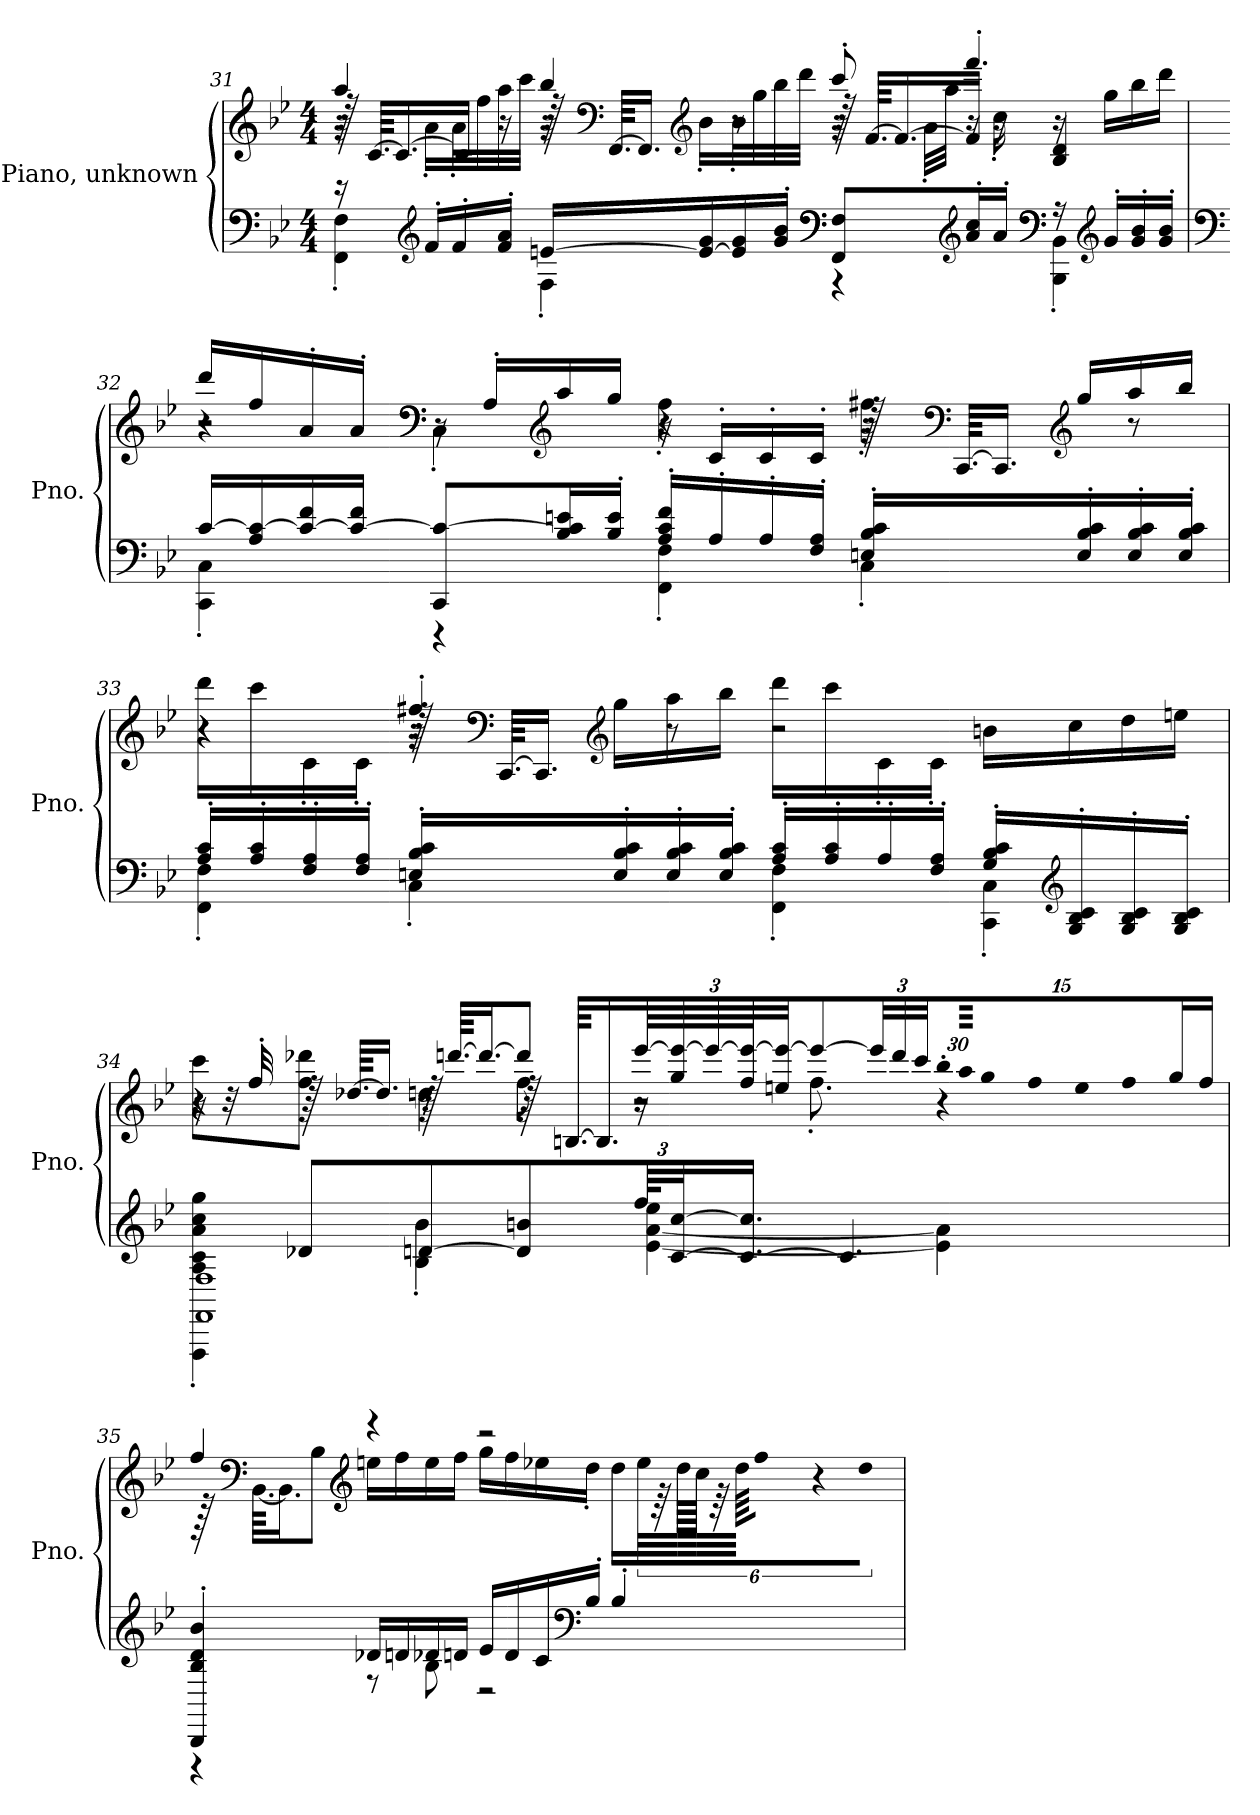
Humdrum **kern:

**kern	**kern
*part1	*part1
*staff2	*staff1
*I"Piano, unknown	*
*I'Pno.	*
!!LO:LB:g=z
*clefF4	*clefG2
*k[b-e-]	*k[b-e-]
*M4/4	*M4/4
=31	=31
*^	*^
*	*	*	*^
16r	4FF\' 4F\'	4aa/	16r	128r
.	.	.	.	[64.c/KKLL
.	.	.	.	16.c/_
*clefG2	*	*	*	*
16f'/LL	.	.	16a'\LL	.
16f'/	.	.	32a'\L	16c/JJ]
.	.	.	32ff\	.
16f/' 16a/'JJ	.	.	32aa\	16r
.	.	.	32ccc\JJJ	.
[16en/LL	4F'\	4bb-/	16r	128r
*	*	*clefF4	*	*
.	.	.	.	[64.FF/KKLL
.	.	.	.	16.FF/JJ]
*	*	*clefG2	*	*
16e/_ 16g/	.	.	16b-'\LL	.
16e/] 16g/	.	.	32b-'\L	8r
.	.	.	32gg\	.
16g/' 16b-/'JJ	.	.	32bb-\	.
.	.	.	32ddd\JJJ	.
*clefF4	*	*	*	*
8FF/ 8F/L	4r	8ccc'/	16r	128r
.	.	.	.	[64.f/KKLL
.	.	.	.	16.f/_
.	.	.	32a'\LLL	.
.	.	.	32aa\JJJ	.
*clefG2	*	*	*	*
16a/' 16cc/'L	.	4.fff'/	16r	16f/JJ]
16a'/JJ	.	.	16cc'\	16r
*clefF4	*	*	*	*
16r	4BBB-\' 4BB-\'	.	16r	4B-/ 4d/
*clefG2	*	*	*	*
16g'/LL	.	.	16gg\LL	.
16g/' 16b-/'	.	.	16bb-\	.
16g/' 16b-/'JJ	.	.	16ddd\JJ	.
!!LO:LB:g=z	!!	!!
=32	=32	=32	=32	=32
*clefF4	*	*	*	*
[16c/LL	4CC\' 4C\'	16ddd/LL	4r	2r
16A/ 16c/_	.	16ff/	.	.
16c/_ 16f/	.	16a'/	.	.
16c/_ 16f/JJ	.	16a'/JJ	.	.
*	*	*clefF4	*	*
8CC/ 8c/_L	4r	16r	4C'\	.
.	.	16A'/LL	.	.
*	*	*clefG2	*	*
16B-/ 16c/] 16en/L	.	16aa/	.	.
16B-/' 16e/'JJ	.	16gg/JJ	.	.
16A/' 16c/' 16f/'LL	4FF\' 4F\'	16r	4ff'\	4r
16A'/	.	16c'/LL	.	.
16A'/	.	16c'/	.	.
16F/' 16A/'JJ	.	16c'/JJ	.	.
16En/' 16B-/' 16c/'LL	4C'\	16r	4ff#X'\	128r
*	*	*clefF4	*	*
.	.	.	.	[64.CC/KKLL
.	.	.	.	16.CC/JJ]
*	*	*clefG2	*	*
16E/' 16B-/' 16c/'	.	16gg/LL	.	.
16E/' 16B-/' 16c/'	.	16aa/	.	8r
16E/' 16B-/' 16c/'JJ	.	16bb-/JJ	.	.
!!LO:PB:g=z	!!	!!
=33	=33	=33	=33	=33
16A/' 16c/'LL	4FF\' 4F\'	4r	16ddd\LL	4r
16A/' 16c/'	.	.	16ccc\	.
16F/' 16A/'	.	.	16c'\	.
16F/' 16A/'JJ	.	.	16c'\JJ	.
16En/' 16B-/' 16c/'LL	4C'\	4ff#X'/	16r	128r
*	*	*clefF4	*	*
.	.	.	.	[64.CC/KKLL
.	.	.	.	16.CC/JJ]
*	*	*clefG2	*	*
16E/' 16B-/' 16c/'	.	.	16gg\LL	.
16E/' 16B-/' 16c/'	.	.	16aa\	8r
16E/' 16B-/' 16c/'JJ	.	.	16bb-\JJ	.
16A/' 16c/'LL	4FF\' 4F\'	2r	16ddd\LL	2r
16A/' 16c/'	.	.	16ccc\	.
16A'/	.	.	16c'\	.
16F/' 16A/'JJ	.	.	16c'\JJ	.
16G/' 16B-/' 16c/'LL	4CC\' 4C\'	.	16bn\LL	.
*clefG2	*	*	*	*
16G/' 16B-/' 16c/'	.	.	16cc\	.
16G/' 16B-/' 16c/'	.	.	16dd\	.
16G/' 16B-/' 16c/'JJ	.	.	16een\JJ	.
!!LO:LB:g=z
=34	=34	=34	=34	=34
*	*^	*	*	*^
8r	4FFF\' 4A\' 4c\' 4a\' 4cc\' 4gg\'	1FF 1F	4r	8ccc\L	16r	4r
.	.	.	.	.	32r	.
.	.	.	.	.	32ff'/	.
8d-X/L	.	.	.	8ff\ 8ddd-X\J	128r	.
.	.	.	.	.	[64.dd-X/KKLL	.
.	.	.	.	.	16.dd-/JJ]	.
[8dn/	4B-\' 4b-\'	.	128r	4ddn\	8r	8r
.	.	.	[64.dddn/KKLL	.	.	.
.	.	.	16.ddd/J_	.	.	.
8d/] 8bn/	.	.	8ddd/J]	.	128r	8ff\
.	.	.	.	.	[64.Bn/KKLL	.
.	.	.	.	.	16.B/]	.
*Xbrackettup	*	*	*	*	*Xbrackettup	*
96ff/KLL	[4e-\ [4a\ 4ee-\	.	2r	16r	[96eee-/LL	2r
[48c/ [48cc/J	.	.	.	.	96gg/ 96eee-/_	.
.	.	.	.	.	96eee-/_	.
16.c/_ 16.cc/]JJ	.	.	.	.	96ff/ 96eee-/_J	.
.	.	.	.	.	48een/ 48eee-/_JJ	.
.	.	.	.	8.ff'\	8eee-/_	.
4.c/]	.	.	.	.	.	.
.	.	.	.	.	48eee-/LL]	.
.	.	.	.	.	48ddd/	.
.	.	.	.	.	48ccc/	.
!	!	!	!	!	!LO:N:vis=64	!
.	4e-\] 4a\]	.	.	4r	960%17bb-'/L	.
!	!	!	!	!	!LO:N:vis=64	!
.	.	.	.	.	960%17aa/	.
.	.	.	.	.	1920ryy	.
!	!	!	!	!	!LO:N:vis=64	!
.	.	.	.	.	960%17gg/	.
!	!	!	!	!	!LO:N:vis=64	!
.	.	.	.	.	960%17ff/	.
!	!	!	!	!	!LO:N:vis=64	!
.	.	.	.	.	960%17ee/J	.
!	!	!	!	!	!LO:N:vis=32	!
.	.	.	.	.	640%23ff/J	.
.	.	.	.	.	16gg/	.
.	.	.	.	.	16ff/JJ	.
*	*v	*v	*	*	*	*
*	*	*	*v	*v	*v
!!LO:LB:g=z
=35	=35	=35	=35
4BBB-/' 4B-/' 4d/' 4b-/'	4r	4ff/	128r
*	*	*clefF4	*
.	.	.	[64.BB-\KKLL
.	.	.	16.BB-\J]
.	.	.	8B-\J
*	*	*clefG2	*
16d-X/LL	8r	4r	16een\LL
16dn/	.	.	16ff\
16d-X/	8B-\	.	16ee\
16dn/JJ	.	.	16ff\JJ
16e-/LL	2r	2r	16gg\LL
16d/	.	.	16ff\
16c/	.	.	16ee-X\
*clefF4	*	*	*
16B-'/JJ	.	.	16dd'\JJ
4B-'/	.	.	16dd\LL
*	*	*	*brackettup
.	.	.	96ee-\JJkk
.	.	.	96r
.	.	.	96dd\LLLL
.	.	.	96cc\JJJJ
.	.	.	96r
.	.	.	96dd\KKLL
.	.	.	16ff\JJ
.	.	.	32r
.	.	.	32dd\
*v	*v	*	*
*	*v	*v
=	=
*-	*-
